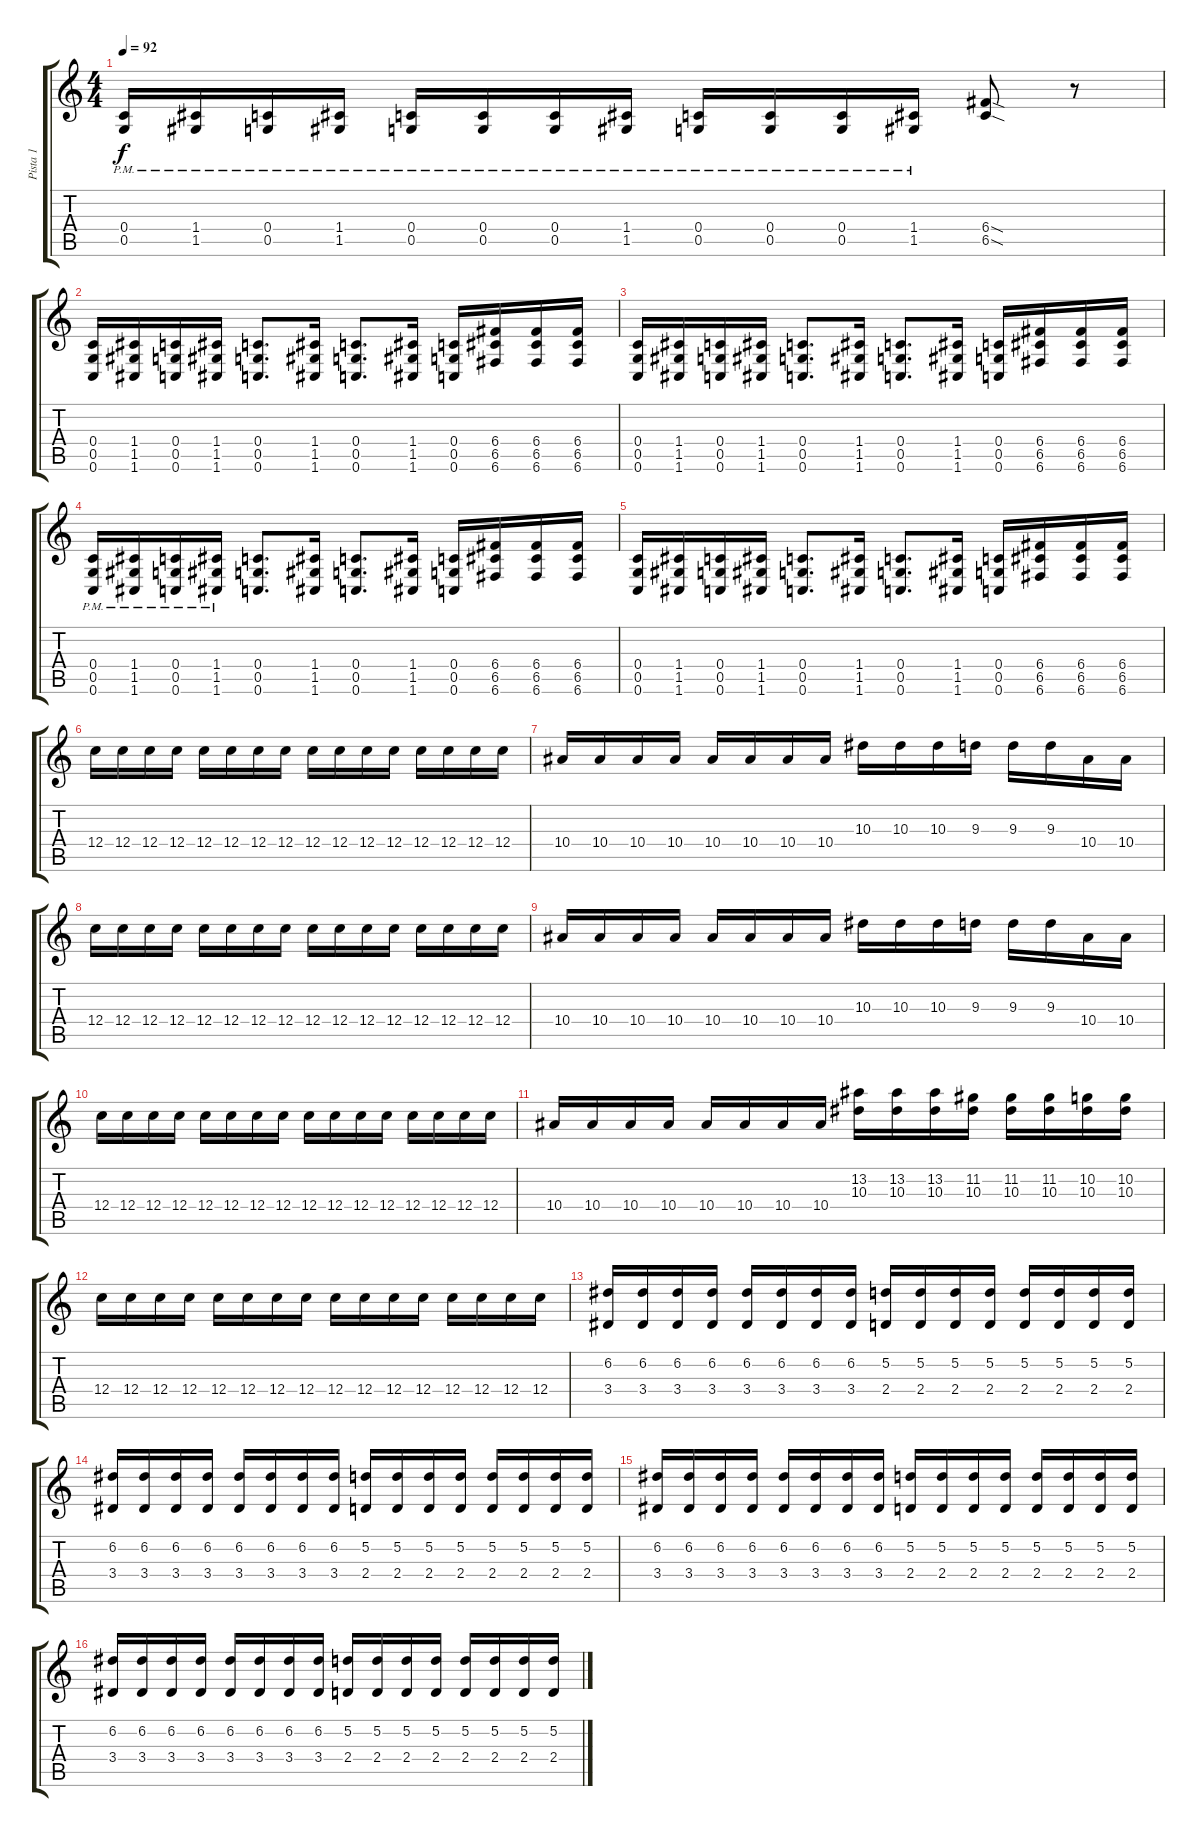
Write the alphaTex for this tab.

\track ("Pista 1" "Pista 1") {instrument distortionguitar}
\staff {score tabs}
\tuning (D4 A3 F3 C3 G2 C2) {hide}
\ts (4 4)
\tempo 92
\clef g2
\ks c
(0.4{pm} 0.5{pm}).16{dy f} (1.4{pm} 1.5{pm}).16 (0.4{pm} 0.5{pm}).16 (1.4{pm} 1.5{pm}).16 (0.4{pm} 0.5{pm}).16 (0.4{pm} 0.5{pm}).16 (0.4{pm} 0.5{pm}).16 (1.4{pm} 1.5{pm}).16 (0.4{pm} 0.5{pm}).16 (0.4{pm} 0.5{pm}).16 (0.4{pm} 0.5{pm}).16 (1.4{pm} 1.5{pm}).16 (6.4{sod} 6.5{sod}).8 r.8 |
(0.4 0.5 0.6).16 (1.4 1.5 1.6).16 (0.4 0.5 0.6).16 (1.4 1.5 1.6).16 (0.4 0.5 0.6).8{d} (1.4 1.5 1.6).16 (0.4 0.5 0.6).8{d} (1.4 1.5 1.6).16 (0.4 0.5 0.6).16 (6.4 6.5 6.6).16 (6.4 6.5 6.6).16 (6.4 6.5 6.6).16 |
(0.4 0.5 0.6).16 (1.4 1.5 1.6).16 (0.4 0.5 0.6).16 (1.4 1.5 1.6).16 (0.4 0.5 0.6).8{d} (1.4 1.5 1.6).16 (0.4 0.5 0.6).8{d} (1.4 1.5 1.6).16 (0.4 0.5 0.6).16 (6.4 6.5 6.6).16 (6.4 6.5 6.6).16 (6.4 6.5 6.6).16 |
(0.4{pm} 0.5{pm} 0.6{pm}).16 (1.4{pm} 1.5{pm} 1.6{pm}).16 (0.4{pm} 0.5{pm} 0.6{pm}).16 (1.4{pm} 1.5{pm} 1.6{pm}).16 (0.4 0.5 0.6).8{d} (1.4 1.5 1.6).16 (0.4 0.5 0.6).8{d} (1.4 1.5 1.6).16 (0.4 0.5 0.6).16 (6.4 6.5 6.6).16 (6.4 6.5 6.6).16 (6.4 6.5 6.6).16 |
(0.4 0.5 0.6).16 (1.4 1.5 1.6).16 (0.4 0.5 0.6).16 (1.4 1.5 1.6).16 (0.4 0.5 0.6).8{d} (1.4 1.5 1.6).16 (0.4 0.5 0.6).8{d} (1.4 1.5 1.6).16 (0.4 0.5 0.6).16 (6.4 6.5 6.6).16 (6.4 6.5 6.6).16 (6.4 6.5 6.6).16 |
12.4.16 12.4.16 12.4.16 12.4.16 12.4.16 12.4.16 12.4.16 12.4.16 12.4.16 12.4.16 12.4.16 12.4.16 12.4.16 12.4.16 12.4.16 12.4.16 |
10.4.16 10.4.16 10.4.16 10.4.16 10.4.16 10.4.16 10.4.16 10.4.16 10.3.16 10.3.16 10.3.16 9.3.16 9.3.16 9.3.16 10.4.16 10.4.16 |
12.4.16 12.4.16 12.4.16 12.4.16 12.4.16 12.4.16 12.4.16 12.4.16 12.4.16 12.4.16 12.4.16 12.4.16 12.4.16 12.4.16 12.4.16 12.4.16 |
10.4.16 10.4.16 10.4.16 10.4.16 10.4.16 10.4.16 10.4.16 10.4.16 10.3.16 10.3.16 10.3.16 9.3.16 9.3.16 9.3.16 10.4.16 10.4.16 |
12.4.16 12.4.16 12.4.16 12.4.16 12.4.16 12.4.16 12.4.16 12.4.16 12.4.16 12.4.16 12.4.16 12.4.16 12.4.16 12.4.16 12.4.16 12.4.16 |
10.4.16 10.4.16 10.4.16 10.4.16 10.4.16 10.4.16 10.4.16 10.4.16 (13.2 10.3).16 (13.2 10.3).16 (13.2 10.3).16 (11.2 10.3).16 (11.2 10.3).16 (11.2 10.3).16 (10.2 10.3).16 (10.2 10.3).16 |
12.4.16 12.4.16 12.4.16 12.4.16 12.4.16 12.4.16 12.4.16 12.4.16 12.4.16 12.4.16 12.4.16 12.4.16 12.4.16 12.4.16 12.4.16 12.4.16 |
(6.2 3.4).16 (6.2 3.4).16 (6.2 3.4).16 (6.2 3.4).16 (6.2 3.4).16 (6.2 3.4).16 (6.2 3.4).16 (6.2 3.4).16 (5.2 2.4).16 (5.2 2.4).16 (5.2 2.4).16 (5.2 2.4).16 (5.2 2.4).16 (5.2 2.4).16 (5.2 2.4).16 (5.2 2.4).16 |
(6.2 3.4).16 (6.2 3.4).16 (6.2 3.4).16 (6.2 3.4).16 (6.2 3.4).16 (6.2 3.4).16 (6.2 3.4).16 (6.2 3.4).16 (5.2 2.4).16 (5.2 2.4).16 (5.2 2.4).16 (5.2 2.4).16 (5.2 2.4).16 (5.2 2.4).16 (5.2 2.4).16 (5.2 2.4).16 |
(6.2 3.4).16 (6.2 3.4).16 (6.2 3.4).16 (6.2 3.4).16 (6.2 3.4).16 (6.2 3.4).16 (6.2 3.4).16 (6.2 3.4).16 (5.2 2.4).16 (5.2 2.4).16 (5.2 2.4).16 (5.2 2.4).16 (5.2 2.4).16 (5.2 2.4).16 (5.2 2.4).16 (5.2 2.4).16 |
(6.2 3.4).16 (6.2 3.4).16 (6.2 3.4).16 (6.2 3.4).16 (6.2 3.4).16 (6.2 3.4).16 (6.2 3.4).16 (6.2 3.4).16 (5.2 2.4).16 (5.2 2.4).16 (5.2 2.4).16 (5.2 2.4).16 (5.2 2.4).16 (5.2 2.4).16 (5.2 2.4).16 (5.2 2.4).16
